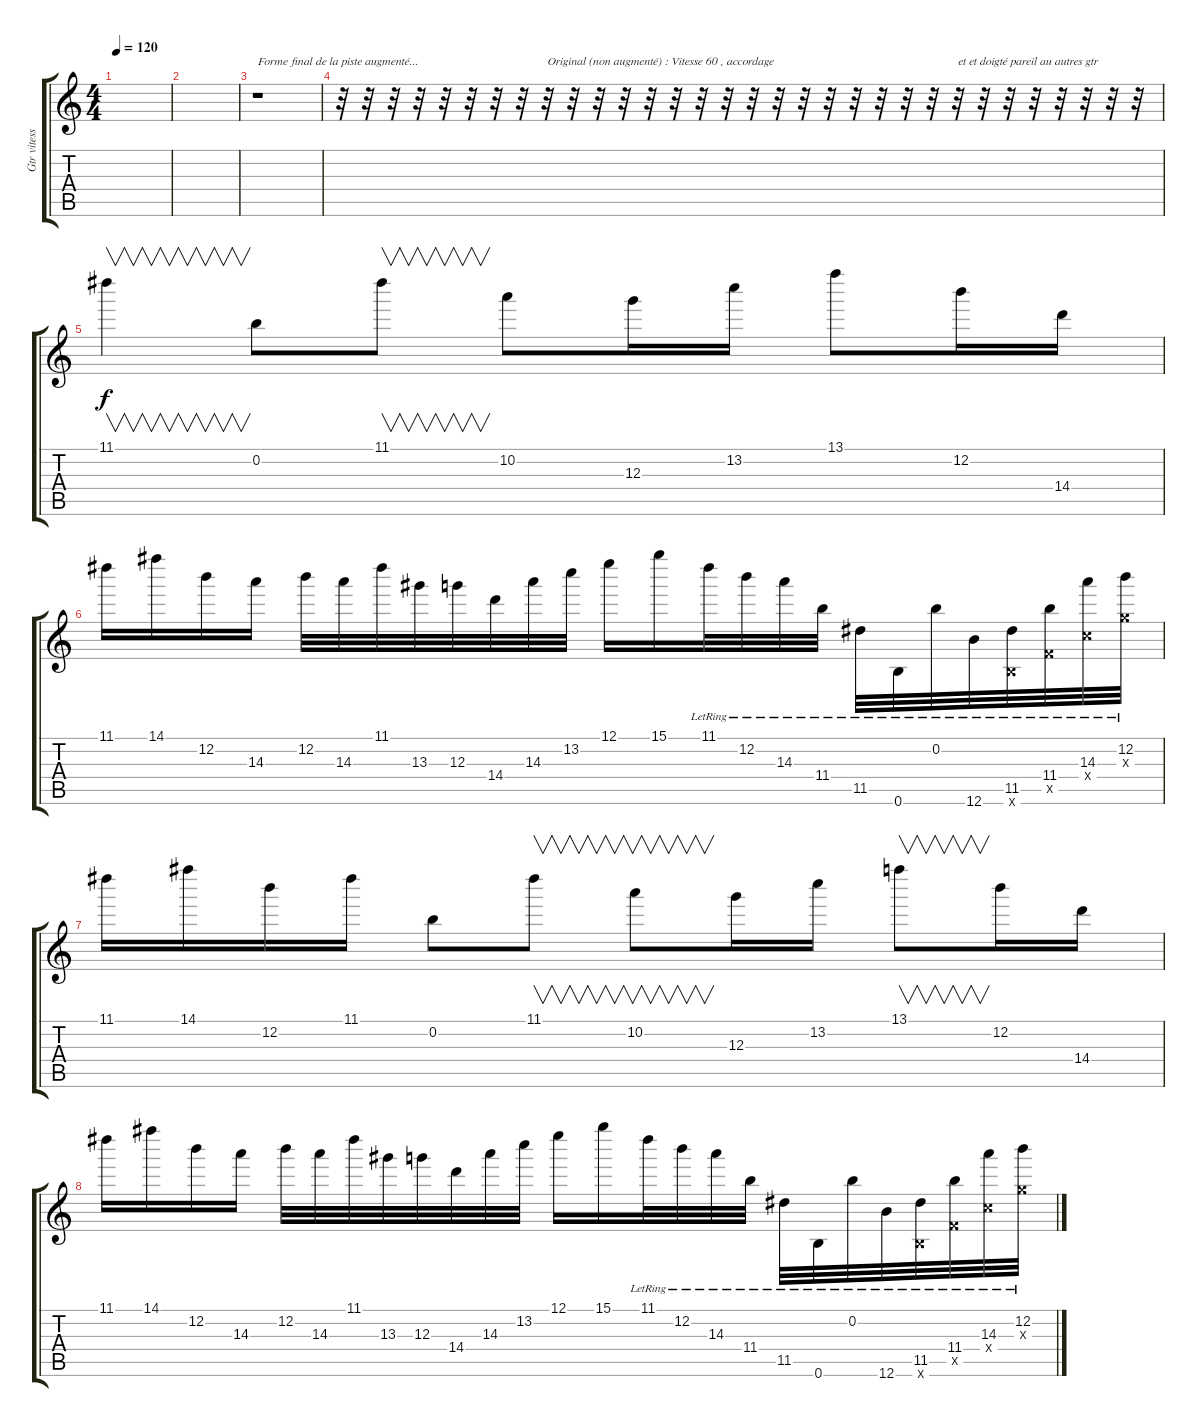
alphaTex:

\track ("Gtr vitesse augmenté (final)" "Gtr vitess") {instrument distortionguitar}
\staff {score tabs}
\tuning (E5 B4 G4 C4 E3 B2) {hide}
\ts (4 4)
\tempo 120
\clef g2
\ks c
|
|
r.1{txt "Forme final de la piste augmenté..."} |
r.32 r.32 r.32 r.32 r.32 r.32 r.32 r.32 r.32{txt "Original (non augmenté) : Vitesse 60 , accordage "} r.32 r.32 r.32 r.32 r.32 r.32 r.32 r.32 r.32 r.32 r.32 r.32 r.32 r.32 r.32 r.32{txt "et et doigté pareil au autres gtr"} r.32 r.32 r.32 r.32 r.32 r.32 r.32 |
11.1.4{v} 0.2.8 11.1.8{v} 10.2.8 12.3.16 13.2.16 13.1.8 12.2.16 14.4.16 |
11.1.16 14.1.16 12.2.16 14.3.16 12.2.32 14.3.32 11.1.32 13.3.32 12.3.32 14.4.32 14.3.32 13.2.32 12.1.16 15.1.16 11.1{lr}.32 12.2{lr}.32 14.3{lr}.32 11.4{lr}.32 11.5{lr}.32 0.6{lr}.32 0.2{lr}.32 12.6{lr}.32 (11.5{lr} 0.6{x}).32 (11.4{lr} 1.5{x}).32 (14.3{lr} 0.4{x}).32 (12.2{lr} 0.3{x}).32 |
11.1.16 14.1.16 12.2.16 11.1.16 0.2.8 11.1.8{v} 10.2.8{v} 12.3.16 13.2.16 13.1.8{v} 12.2.16 14.4.16 |
11.1.16 14.1.16 12.2.16 14.3.16 12.2.32 14.3.32 11.1.32 13.3.32 12.3.32 14.4.32 14.3.32 13.2.32 12.1.16 15.1.16 11.1{lr}.32 12.2{lr}.32 14.3{lr}.32 11.4{lr}.32 11.5{lr}.32 0.6{lr}.32 0.2{lr}.32 12.6{lr}.32 (11.5{lr} 0.6{x}).32 (11.4{lr} 1.5{x}).32 (14.3{lr} 0.4{x}).32 (12.2{lr} 0.3{x}).32
